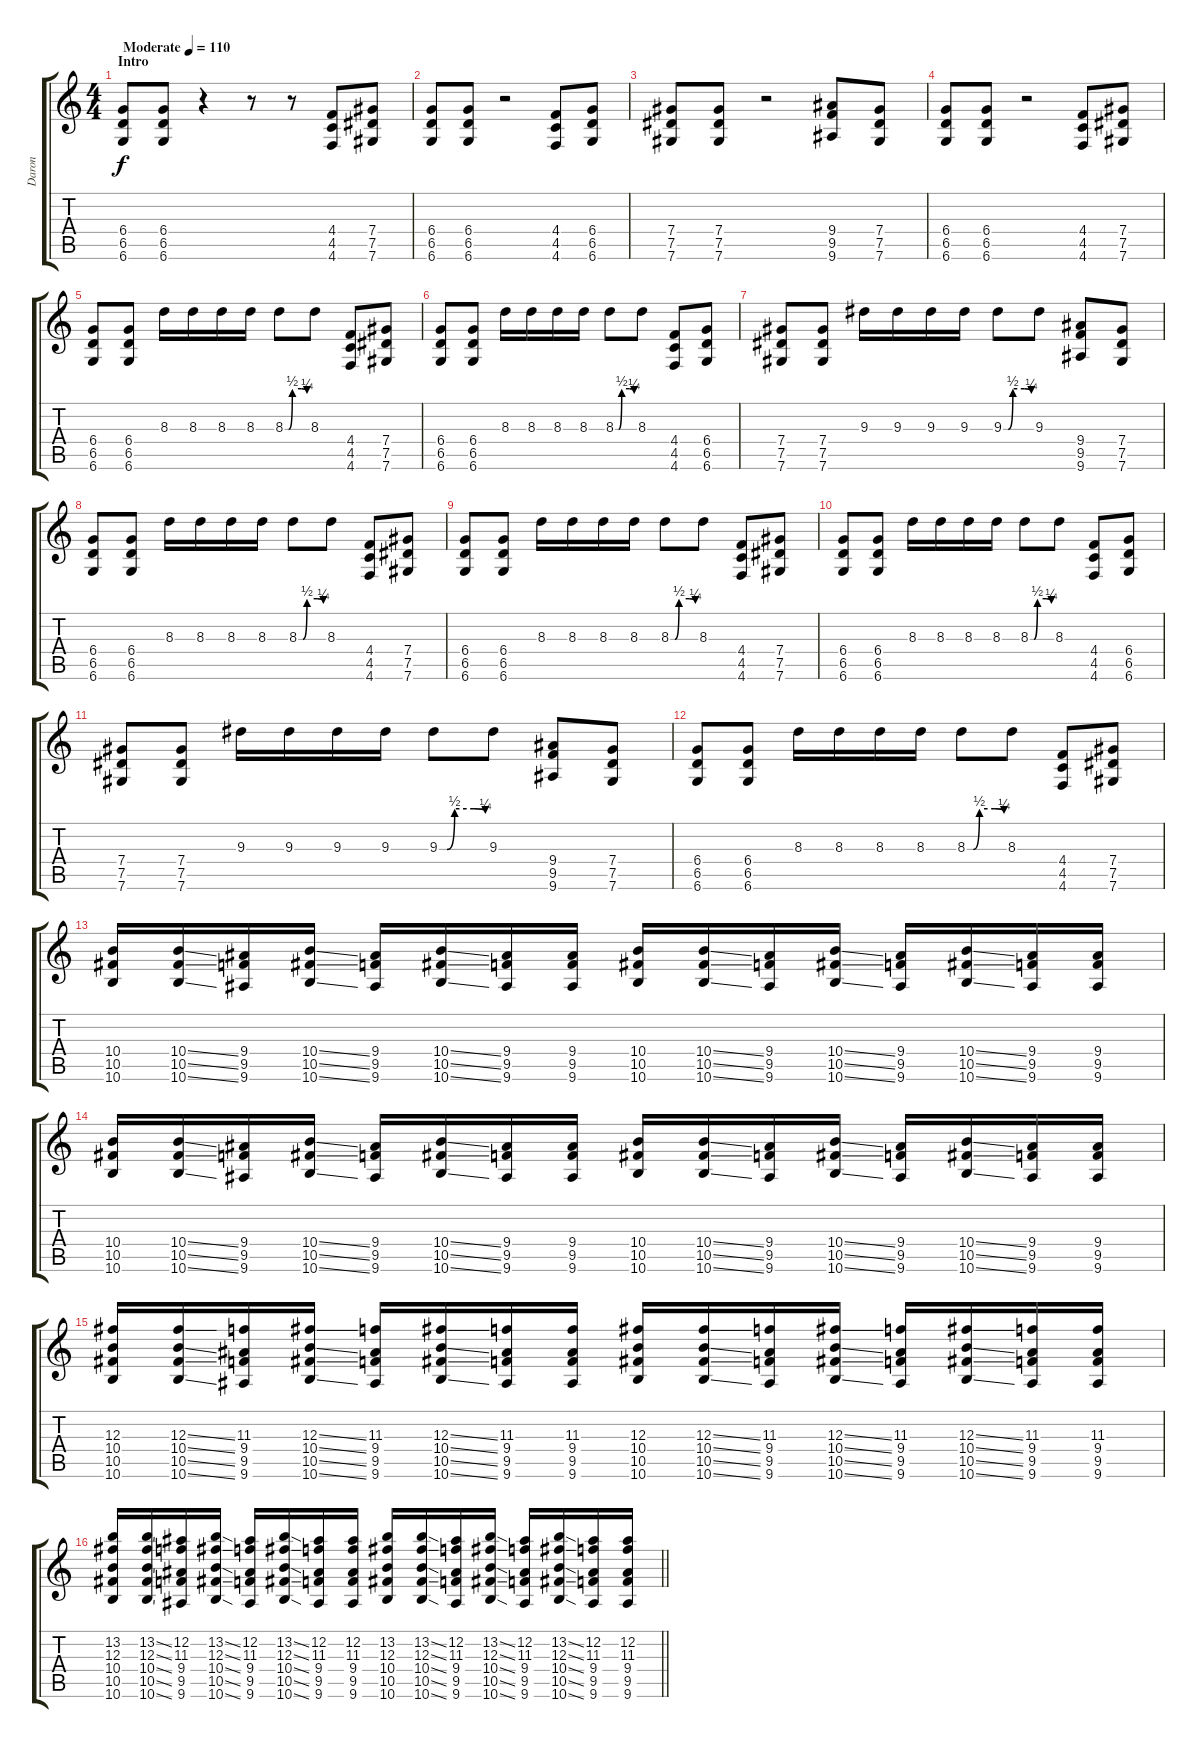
\track ("Daron" "Daron") {instrument distortionguitar}
\staff {score tabs}
\tuning (Eb4 Bb3 Gb3 Db3 Ab2 Db2) {hide}
\ts (4 4)
\section ("" "Intro")
\tempo (110 "Moderate")
\clef g2
\ks c
(6.4 6.5 6.6).8{dy f instrument distortionguitar} (6.4 6.5 6.6).8 r.4 r.8 r.8 (4.4 4.5 4.6).8 (7.4 7.5 7.6).8 |
(6.4 6.5 6.6).8 (6.4 6.5 6.6).8 r.2 (4.4 4.5 4.6).8 (6.4 6.5 6.6).8 |
(7.4 7.5 7.6).8 (7.4 7.5 7.6).8 r.2 (9.4 9.5 9.6).8 (7.4 7.5 7.6).8 |
(6.4 6.5 6.6).8 (6.4 6.5 6.6).8 r.2 (4.4 4.5 4.6).8 (7.4 7.5 7.6).8 |
(6.4 6.5 6.6).8 (6.4 6.5 6.6).8 8.3.16 8.3.16 8.3.16 8.3.16 8.3{be (custom 0 0 5 0 10 0 20 2 45 2 60 1)}.8 8.3.8 (4.4 4.5 4.6).8 (7.4 7.5 7.6).8 |
(6.4 6.5 6.6).8 (6.4 6.5 6.6).8 8.3.16 8.3.16 8.3.16 8.3.16 8.3{be (custom 0 0 5 0 10 0 20 2 45 2 60 1)}.8 8.3.8 (4.4 4.5 4.6).8 (6.4 6.5 6.6).8 |
(7.4 7.5 7.6).8 (7.4 7.5 7.6).8 9.3.16 9.3.16 9.3.16 9.3.16 9.3{be (custom 0 0 5 0 10 0 20 2 45 2 60 1)}.8 9.3.8 (9.4 9.5 9.6).8 (7.4 7.5 7.6).8 |
(6.4 6.5 6.6).8 (6.4 6.5 6.6).8 8.3.16 8.3.16 8.3.16 8.3.16 8.3{be (custom 0 0 5 0 10 0 20 2 45 2 60 1)}.8 8.3.8 (4.4 4.5 4.6).8 (7.4 7.5 7.6).8 |
(6.4 6.5 6.6).8 (6.4 6.5 6.6).8 8.3.16 8.3.16 8.3.16 8.3.16 8.3{be (custom 0 0 5 0 10 0 20 2 45 2 60 1)}.8 8.3.8 (4.4 4.5 4.6).8 (7.4 7.5 7.6).8 |
(6.4 6.5 6.6).8 (6.4 6.5 6.6).8 8.3.16 8.3.16 8.3.16 8.3.16 8.3{be (custom 0 0 5 0 10 0 20 2 45 2 60 1)}.8 8.3.8 (4.4 4.5 4.6).8 (6.4 6.5 6.6).8 |
(7.4 7.5 7.6).8 (7.4 7.5 7.6).8 9.3.16 9.3.16 9.3.16 9.3.16 9.3{be (custom 0 0 5 0 10 0 20 2 45 2 60 1)}.8 9.3.8 (9.4 9.5 9.6).8 (7.4 7.5 7.6).8 |
(6.4 6.5 6.6).8 (6.4 6.5 6.6).8 8.3.16 8.3.16 8.3.16 8.3.16 8.3{be (custom 0 0 5 0 10 0 20 2 45 2 60 1)}.8 8.3.8 (4.4 4.5 4.6).8 (7.4 7.5 7.6).8 |
(10.4 10.5 10.6).16 (10.4{ss} 10.5{ss} 10.6{ss}).16 (9.4 9.5 9.6).16 (10.4{ss} 10.5{ss} 10.6{ss}).16 (9.4 9.5 9.6).16 (10.4{ss} 10.5{ss} 10.6{ss}).16 (9.4 9.5 9.6).16 (9.4 9.5 9.6).16 (10.4 10.5 10.6).16 (10.4{ss} 10.5{ss} 10.6{ss}).16 (9.4 9.5 9.6).16 (10.4{ss} 10.5{ss} 10.6{ss}).16 (9.4 9.5 9.6).16 (10.4{ss} 10.5{ss} 10.6{ss}).16 (9.4 9.5 9.6).16 (9.4 9.5 9.6).16 |
(10.4 10.5 10.6).16 (10.4{ss} 10.5{ss} 10.6{ss}).16 (9.4 9.5 9.6).16 (10.4{ss} 10.5{ss} 10.6{ss}).16 (9.4 9.5 9.6).16 (10.4{ss} 10.5{ss} 10.6{ss}).16 (9.4 9.5 9.6).16 (9.4 9.5 9.6).16 (10.4 10.5 10.6).16 (10.4{ss} 10.5{ss} 10.6{ss}).16 (9.4 9.5 9.6).16 (10.4{ss} 10.5{ss} 10.6{ss}).16 (9.4 9.5 9.6).16 (10.4{ss} 10.5{ss} 10.6{ss}).16 (9.4 9.5 9.6).16 (9.4 9.5 9.6).16 |
(12.3 10.4 10.5 10.6).16 (12.3{ss} 10.4{ss} 10.5{ss} 10.6{ss}).16 (11.3 9.4 9.5 9.6).16 (12.3{ss} 10.4{ss} 10.5{ss} 10.6{ss}).16 (11.3 9.4 9.5 9.6).16 (12.3{ss} 10.4{ss} 10.5{ss} 10.6{ss}).16 (11.3 9.4 9.5 9.6).16 (11.3 9.4 9.5 9.6).16 (12.3 10.4 10.5 10.6).16 (12.3{ss} 10.4{ss} 10.5{ss} 10.6{ss}).16 (11.3 9.4 9.5 9.6).16 (12.3{ss} 10.4{ss} 10.5{ss} 10.6{ss}).16 (11.3 9.4 9.5 9.6).16 (12.3{ss} 10.4{ss} 10.5{ss} 10.6{ss}).16 (11.3 9.4 9.5 9.6).16 (11.3 9.4 9.5 9.6).16 |
\barLineRight lightlight
(13.2 12.3 10.4 10.5 10.6).16 (13.2{ss} 12.3{ss} 10.4{ss} 10.5{ss} 10.6{ss}).16 (12.2 11.3 9.4 9.5 9.6).16 (13.2{ss} 12.3{ss} 10.4{ss} 10.5{ss} 10.6{ss}).16 (12.2 11.3 9.4 9.5 9.6).16 (13.2{ss} 12.3{ss} 10.4{ss} 10.5{ss} 10.6{ss}).16 (12.2 11.3 9.4 9.5 9.6).16 (12.2 11.3 9.4 9.5 9.6).16 (13.2 12.3 10.4 10.5 10.6).16 (13.2{ss} 12.3{ss} 10.4{ss} 10.5{ss} 10.6{ss}).16 (12.2 11.3 9.4 9.5 9.6).16 (13.2{ss} 12.3{ss} 10.4{ss} 10.5{ss} 10.6{ss}).16 (12.2 11.3 9.4 9.5 9.6).16 (13.2{ss} 12.3{ss} 10.4{ss} 10.5{ss} 10.6{ss}).16 (12.2 11.3 9.4 9.5 9.6).16 (12.2 11.3 9.4 9.5 9.6).16
